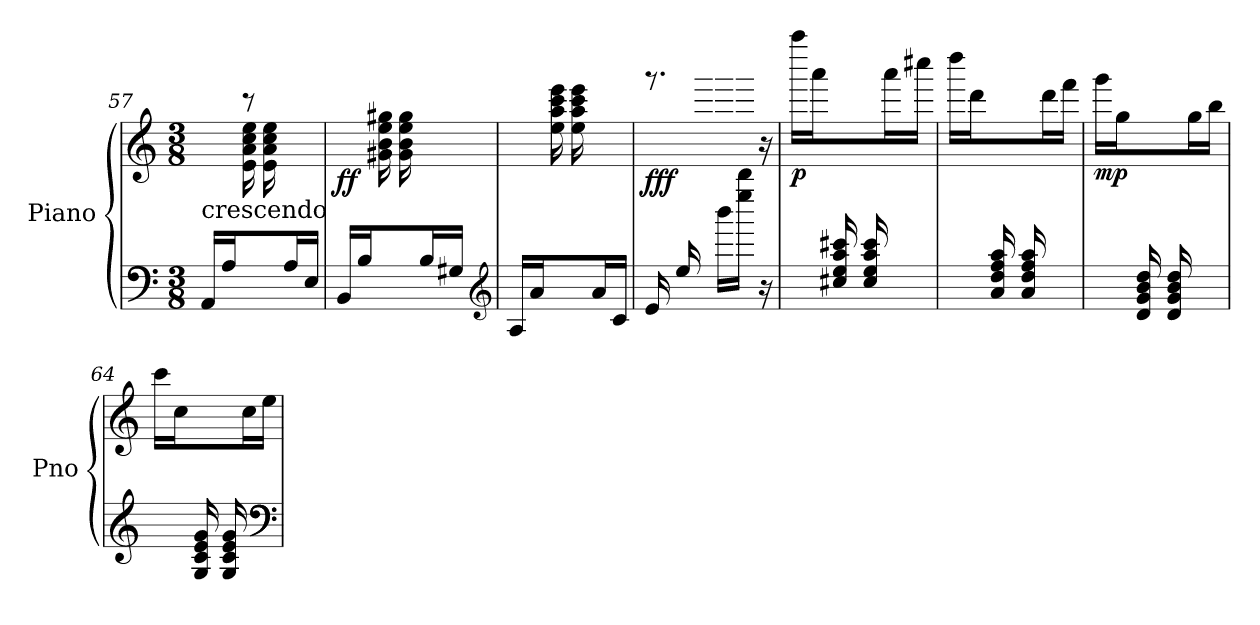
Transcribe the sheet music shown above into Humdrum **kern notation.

**kern	**kern	**dynam
*part1	*part1	*part1
*staff2	*staff1	*staff1/2
*I"Piano	*	*
*I'Pno	*	*
!!LO:LB:g=z
*clefF4	*clefG2	*
*k[]	*k[]	*
*C:	*C:	*
*M3/8	*M3/8	*
=57	=57	=57
*	*^	*
!	!LO:TX:b:t=crescendo	!	!
16AA/LL	8ryy	8ryy	.
16A/	.	.	.
8ryy	8r	16e\ 16a\ 16cc\ 16ee\	.
.	.	16e\ 16a\ 16cc\ 16ee\	.
16A/	8ryy	8ryy	.
16E/JJ	.	.	.
=58	=58	=58	=58
!	!	!	!LO:DY:b
16BB/LL	4.ryy	8ryy	ff
16B/	.	.	.
8ryy	.	16g#X\ 16b\ 16ee\ 16gg#X\	.
.	.	16g#\ 16b\ 16ee\ 16gg#\	.
16B/	.	8ryy	.
16G#X/JJ	.	.	.
*clefG2	*	*	*
=59	=59	=59	=59
16A/LL	8ryy	8ryy	.
16a/	.	.	.
8ryy	8ryy	16ee\ 16aa\ 16ccc\ 16eee\	.
.	.	16ee\ 16aa\ 16ccc\ 16eee\	.
16a/	8ryy	8ryy	.
16c/JJ	.	.	.
=60	=60	=60	=60
*^	*	*	*
!	!	!	!	!LO:DY:b
8.ryy	16e/LL	8.r	8ryy	fff
.	16ee/	.	.	.
.	8.ryy	.	16gg#X\ 16bb\ 16eee\ 16ggg#X\	.
16bbb\LL	.	8ryy	16gg#\ 16bb\ 16eee\ 16ggg#\	.
16eeee\ 16bbbb\JJ	.	.	16gg#\ 16bb\ 16eee\ 16ggg#\JJ	.
16ryy	16r	16r	16ryy	.
=61	=61	=61	=61	=61
!	!	!LO:TX:b:t=poco crescendo	!	!
!	!	!	!	!LO:DY:b
*	*	*v	*v	*
8ryy	4.ryy	16aaaa\LL	p
.	.	16aaa\	.
16cc#X/ 16ee/ 16aa/ 16ccc#X/	.	8ryy	.
16cc#/ 16ee/ 16aa/ 16ccc#/	.	.	.
8ryy	.	16aaa\	.
.	.	16cccc#X\JJ	.
=62	=62	=62	=62
8ryy	4.ryy	16dddd\LL	.
.	.	16ddd\	.
16a/ 16dd/ 16ff/ 16aa/	.	8ryy	.
16a/ 16dd/ 16ff/ 16aa/	.	.	.
8ryy	.	16ddd\	.
.	.	16fff\JJ	.
=63	=63	=63	=63
!	!	!	!LO:DY:b
8ryy	4.ryy	16ggg\LL	mp
.	.	16gg\	.
16d/ 16g/ 16b/ 16dd/	.	8ryy	.
16d/ 16g/ 16b/ 16dd/	.	.	.
8ryy	.	16gg\	.
.	.	16bb\JJ	.
!!LO:LB:g=z
=64	=64	=64	=64
8ryy	4.ryy	16ccc\LL	.
.	.	16cc\	.
16G/ 16c/ 16e/ 16g/	.	8ryy	.
16G/ 16c/ 16e/ 16g/	.	.	.
8ryy	.	16cc\	.
.	.	16ee\JJ	.
*v	*v	*	*
*clefF4	*	*
=	=	=
*-	*-	*-
